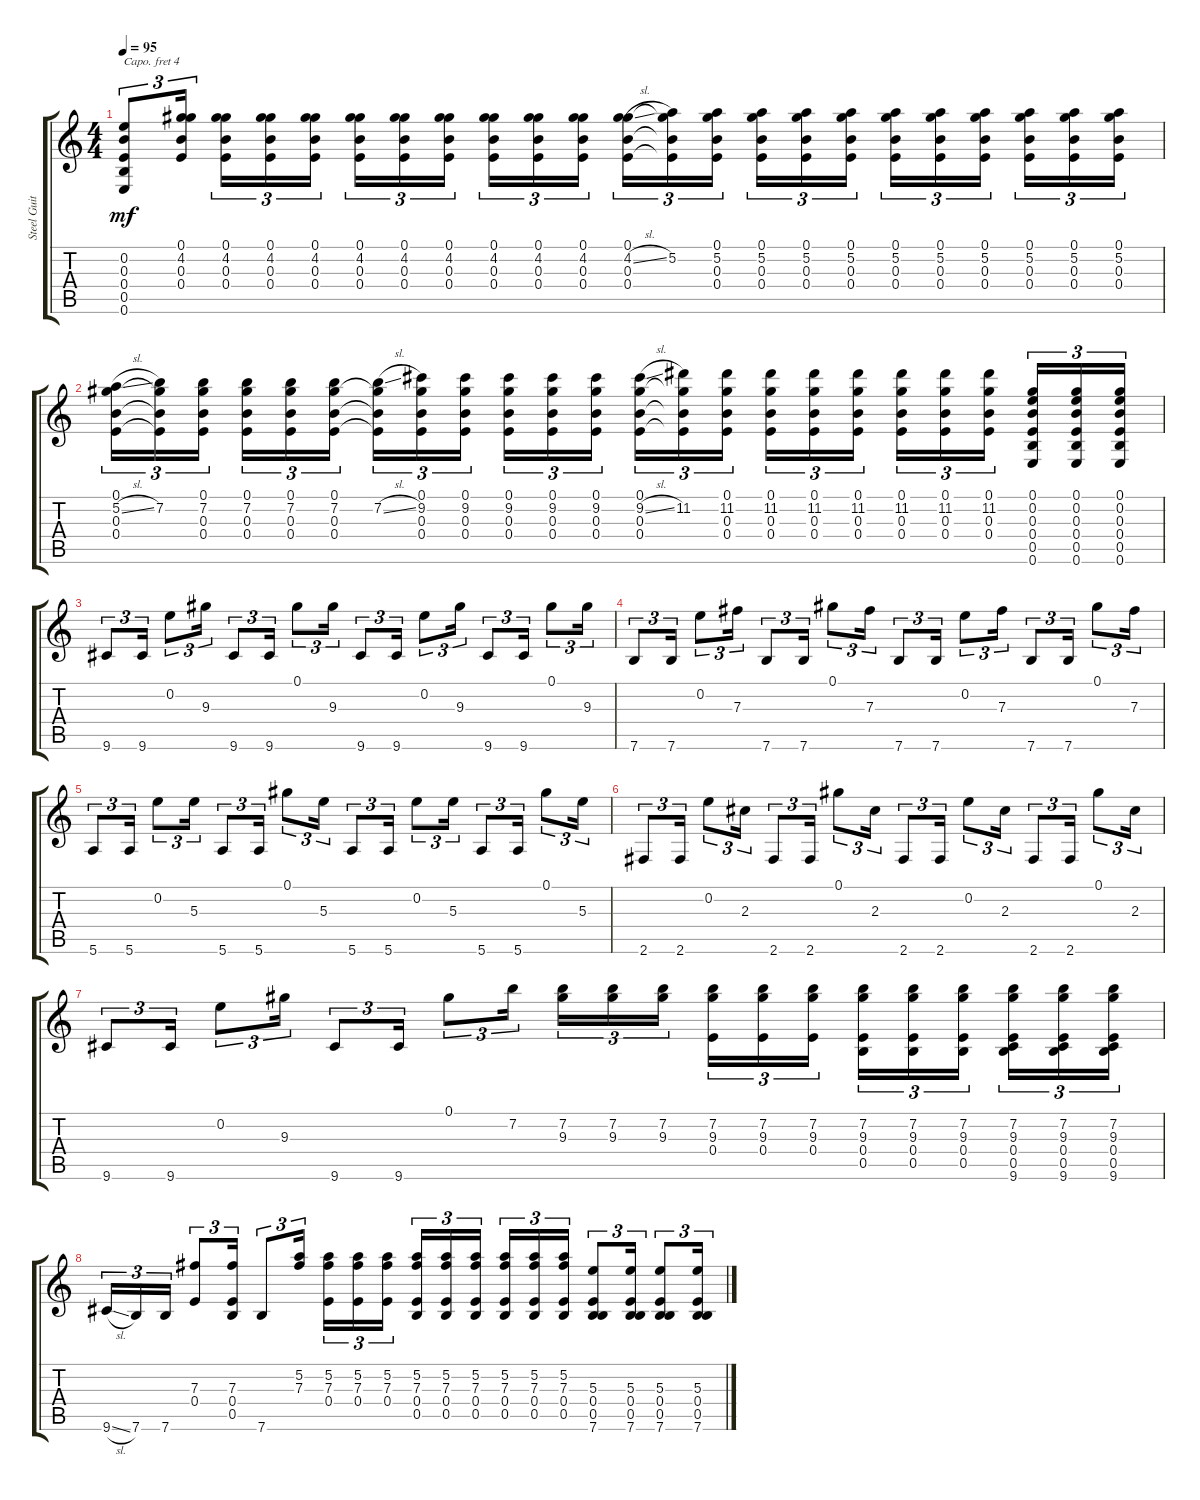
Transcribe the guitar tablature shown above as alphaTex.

\track ("Steel Guitar" "Steel Guit") {instrument acousticguitarsteel}
\staff {score tabs}
\capo 4
\tuning (E4 C4 G3 C3 G2 C2) {hide}
\ts (4 4)
\tempo 95
\clef g2
\ks c
(0.2{t} 0.3{t} 0.4 0.5 0.6).8{tu (3 2) dy mf} (0.1 4.2 0.3 0.4).16{tu (3 2) beam splitsecondary} (0.1 4.2 0.3 0.4).16{tu (3 2)} (0.1 4.2 0.3 0.4).16{tu (3 2)} (0.1 4.2 0.3 0.4).16{tu (3 2)} (0.1 4.2 0.3 0.4).16{tu (3 2)} (0.1 4.2 0.3 0.4).16{tu (3 2)} (0.1 4.2 0.3 0.4).16{tu (3 2) beam splitsecondary} (0.1 4.2 0.3 0.4).16{tu (3 2)} (0.1 4.2 0.3 0.4).16{tu (3 2)} (0.1 4.2 0.3 0.4).16{tu (3 2)} (0.1 4.2{sl} 0.3 0.4).16{tu (3 2)} (0.1{t} 5.2 0.3{t} 0.4{t}).16{tu (3 2)} (0.1 5.2 0.3 0.4).16{tu (3 2) beam splitsecondary} (0.1 5.2 0.3 0.4).16{tu (3 2)} (0.1 5.2 0.3 0.4).16{tu (3 2)} (0.1 5.2 0.3 0.4).16{tu (3 2)} (0.1 5.2 0.3 0.4).16{tu (3 2)} (0.1 5.2 0.3 0.4).16{tu (3 2)} (0.1 5.2 0.3 0.4).16{tu (3 2) beam splitsecondary} (0.1 5.2 0.3 0.4).16{tu (3 2)} (0.1 5.2 0.3 0.4).16{tu (3 2)} (0.1 5.2 0.3 0.4).16{tu (3 2)} |
(0.1 5.2{sl} 0.3 0.4).16{tu (3 2)} (0.1{t} 7.2 0.3{t} 0.4{t}).16{tu (3 2)} (0.1 7.2 0.3 0.4).16{tu (3 2) beam splitsecondary} (0.1 7.2 0.3 0.4).16{tu (3 2)} (0.1 7.2 0.3 0.4).16{tu (3 2)} (0.1 7.2 0.3 0.4).16{tu (3 2)} (0.1{t} 7.2{sl} 0.3{t} 0.4{t}).16{tu (3 2)} (0.1 9.2 0.3 0.4).16{tu (3 2)} (0.1 9.2 0.3 0.4).16{tu (3 2) beam splitsecondary} (0.1 9.2 0.3 0.4).16{tu (3 2)} (0.1 9.2 0.3 0.4).16{tu (3 2)} (0.1 9.2 0.3 0.4).16{tu (3 2)} (0.1 9.2{sl} 0.3 0.4).16{tu (3 2)} (0.1{t} 11.2 0.3{t} 0.4{t}).16{tu (3 2)} (0.1 11.2 0.3 0.4).16{tu (3 2) beam splitsecondary} (0.1 11.2 0.3 0.4).16{tu (3 2)} (0.1 11.2 0.3 0.4).16{tu (3 2)} (0.1 11.2 0.3 0.4).16{tu (3 2)} (0.1 11.2 0.3 0.4).16{tu (3 2)} (0.1 11.2 0.3 0.4).16{tu (3 2)} (0.1 11.2 0.3 0.4).16{tu (3 2) beam splitsecondary} (0.1 0.2 0.3 0.4 0.5 0.6).16{tu (3 2)} (0.1 0.2 0.3 0.4 0.5 0.6).16{tu (3 2)} (0.1 0.2 0.3 0.4 0.5 0.6).16{tu (3 2)} |
9.6.8{tu (3 2)} 9.6.16{tu (3 2)} 0.2.8{tu (3 2)} 9.3.16{tu (3 2)} 9.6.8{tu (3 2)} 9.6.16{tu (3 2)} 0.1.8{tu (3 2)} 9.3.16{tu (3 2)} 9.6.8{tu (3 2)} 9.6.16{tu (3 2)} 0.2.8{tu (3 2)} 9.3.16{tu (3 2)} 9.6.8{tu (3 2)} 9.6.16{tu (3 2)} 0.1.8{tu (3 2)} 9.3.16{tu (3 2)} |
7.6.8{tu (3 2)} 7.6.16{tu (3 2)} 0.2.8{tu (3 2)} 7.3.16{tu (3 2)} 7.6.8{tu (3 2)} 7.6.16{tu (3 2)} 0.1.8{tu (3 2)} 7.3.16{tu (3 2)} 7.6.8{tu (3 2)} 7.6.16{tu (3 2)} 0.2.8{tu (3 2)} 7.3.16{tu (3 2)} 7.6.8{tu (3 2)} 7.6.16{tu (3 2)} 0.1.8{tu (3 2)} 7.3.16{tu (3 2)} |
5.6.8{tu (3 2)} 5.6.16{tu (3 2)} 0.2.8{tu (3 2)} 5.3.16{tu (3 2)} 5.6.8{tu (3 2)} 5.6.16{tu (3 2)} 0.1.8{tu (3 2)} 5.3.16{tu (3 2)} 5.6.8{tu (3 2)} 5.6.16{tu (3 2)} 0.2.8{tu (3 2)} 5.3.16{tu (3 2)} 5.6.8{tu (3 2)} 5.6.16{tu (3 2)} 0.1.8{tu (3 2)} 5.3.16{tu (3 2)} |
2.6.8{tu (3 2)} 2.6.16{tu (3 2)} 0.2.8{tu (3 2)} 2.3.16{tu (3 2)} 2.6.8{tu (3 2)} 2.6.16{tu (3 2)} 0.1.8{tu (3 2)} 2.3.16{tu (3 2)} 2.6.8{tu (3 2)} 2.6.16{tu (3 2)} 0.2.8{tu (3 2)} 2.3.16{tu (3 2)} 2.6.8{tu (3 2)} 2.6.16{tu (3 2)} 0.1.8{tu (3 2)} 2.3.16{tu (3 2)} |
9.6.8{tu (3 2)} 9.6.16{tu (3 2)} 0.2.8{tu (3 2)} 9.3.16{tu (3 2)} 9.6.8{tu (3 2)} 9.6.16{tu (3 2)} 0.1.8{tu (3 2)} 7.2.16{tu (3 2)} (7.2 9.3).16{tu (3 2)} (7.2 9.3).16{tu (3 2)} (7.2 9.3).16{tu (3 2) beam splitsecondary} (7.2 9.3 0.4).16{tu (3 2)} (7.2 9.3 0.4).16{tu (3 2)} (7.2 9.3 0.4).16{tu (3 2)} (7.2 9.3 0.4 0.5).16{tu (3 2)} (7.2 9.3 0.4 0.5).16{tu (3 2)} (7.2 9.3 0.4 0.5).16{tu (3 2) beam splitsecondary} (7.2 9.3 0.4 0.5 9.6).16{tu (3 2)} (7.2 9.3 0.4 0.5 9.6).16{tu (3 2)} (7.2 9.3 0.4 0.5 9.6).16{tu (3 2)} |
9.6{sl}.16{tu (3 2)} 7.6.16{tu (3 2)} 7.6.16{tu (3 2)} (7.3 0.4).8{tu (3 2)} (7.3 0.4 0.5).16{tu (3 2)} 7.6.8{tu (3 2)} (5.2 7.3).16{tu (3 2) beam splitsecondary} (5.2 7.3 0.4).16{tu (3 2)} (5.2 7.3 0.4).16{tu (3 2)} (5.2 7.3 0.4).16{tu (3 2)} (5.2 7.3 0.4 0.5).16{tu (3 2)} (5.2 7.3 0.4 0.5).16{tu (3 2)} (5.2 7.3 0.4 0.5).16{tu (3 2) beam splitsecondary} (5.2 7.3 0.4 0.5).16{tu (3 2)} (5.2 7.3 0.4 0.5).16{tu (3 2)} (5.2 7.3 0.4 0.5).16{tu (3 2)} (5.3 0.4 0.5 7.6).8{tu (3 2)} (5.3 0.4 0.5 7.6).16{tu (3 2)} (5.3 0.4 0.5 7.6).8{tu (3 2)} (5.3 0.4 0.5 7.6).16{tu (3 2)}
